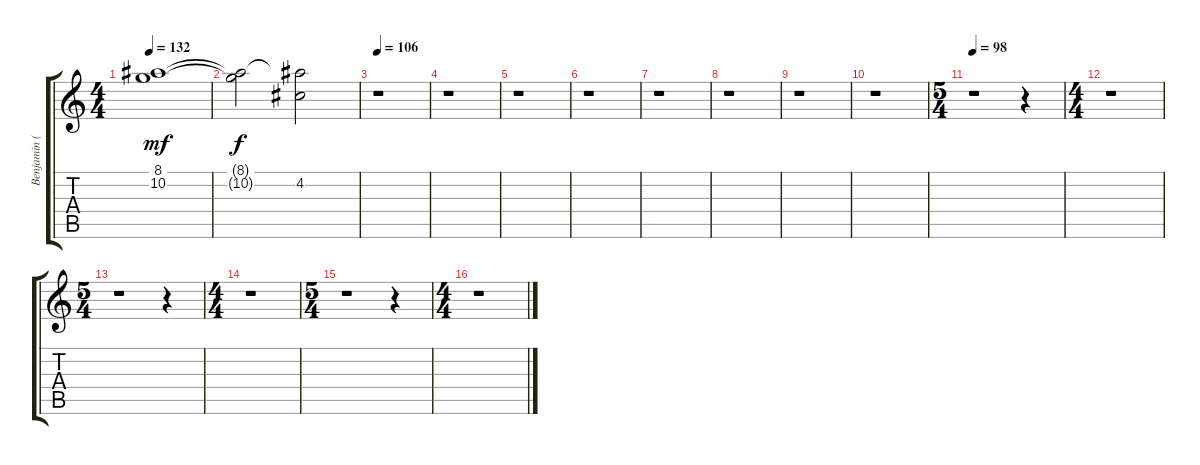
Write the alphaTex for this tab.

\track ("Benjamin (KeybHigh)" "Benjamin (") {instrument churchorgan}
\staff {score tabs}
\tuning (D5 A4 F4 C4 G3 D3) {hide}
\ts (4 4)
\tempo 132
\clef g2
\ks c
(8.1 10.2).1{dy mf} |
(8.1{t} 10.2{t}).2{dy f} (8.1{t} 4.2).2 |
\tempo 106
r.1 |
r.1 |
r.1 |
r.1 |
r.1 |
r.1 |
r.1 |
r.1 |
\ts (5 4)
\tempo 98
r.1 r.4 |
\ts (4 4)
r.1 |
\ts (5 4)
r.1 r.4 |
\ts (4 4)
r.1 |
\ts (5 4)
r.1 r.4 |
\ts (4 4)
r.1
